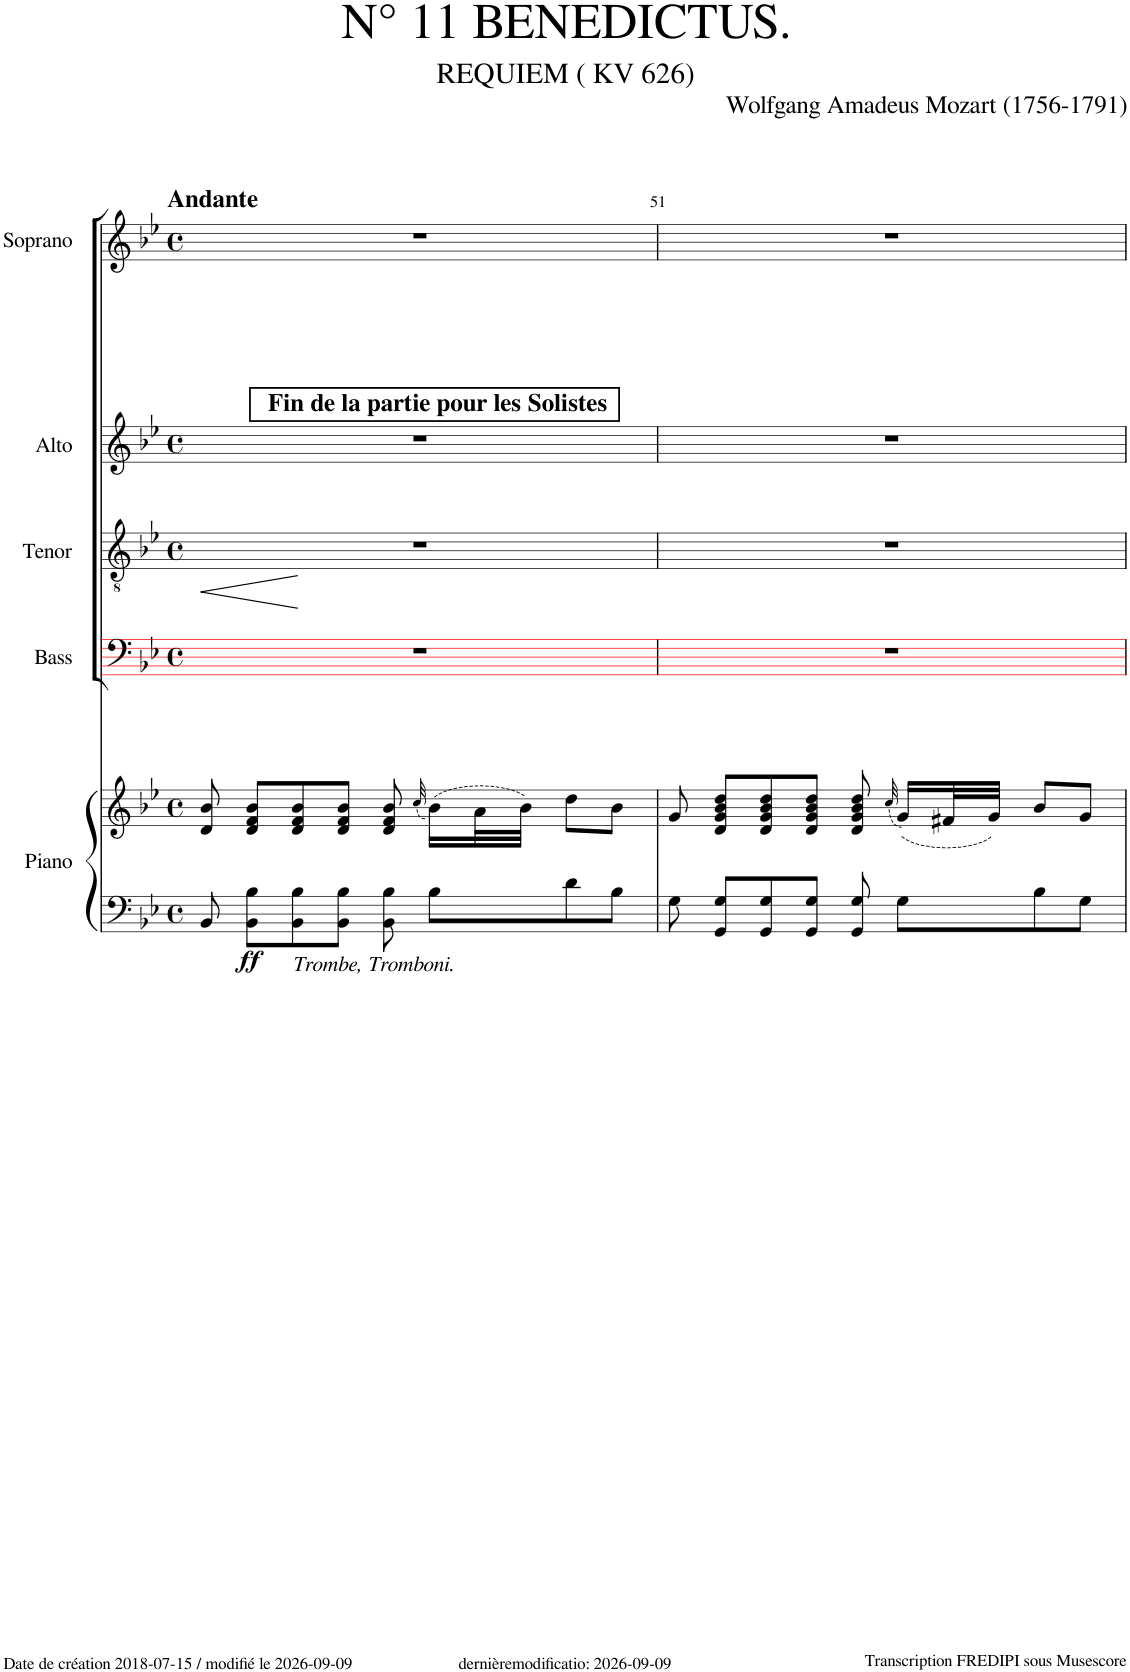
**kern	**kern	**dynam	**kern	**kern	**dynam	**kern	**kern
*part5	*part5	*part5	*part4	*part3	*part3	*part2	*part1
*staff6	*staff5	*staff5/6	*staff4	*staff3	*staff3	*staff2	*staff1
*I"Piano	*	*	*I"Bass	*I"Tenor	*	*I"Alto	*I"Soprano
*I'Pno	*	*	*	*	*	*	*
*	*	*	*stria5	*	*	*	*
*clefF4	*clefG2	*	*clefF4	*clefGv2	*	*clefG2	*clefG2
*	*	*	*ITrd8c14	*	*	*	*
*k[b-e-]	*k[b-e-]	*	*k[b-e-]	*k[b-e-]	*	*k[b-e-]	*k[b-e-]
*M4/4	*M4/4	*	*M4/4	*M4/4	*	*M4/4	*M4/4
*met(c)	*met(c)	*	*met(c)	*met(c)	*	*met(c)	*met(c)
=50	=50	=50	=50	=50	=50	=50	=50
!	!	!	!	!	!	!	!LO:TX:a:B:t=Andante
!	!	!	!	!	!	!	!LO:TX:b:B:t=Fin de la partie pour les Solistes
!	!	!	!	!	!LO:HP:b	!	!
8BB-/	8d/ 8b-/	.	1r	1r	<	1r	1r
!	!	!LO:DY:b=2	!	!	!	!	!
8BB-\ 8B-\L	8d/ 8f/ 8b-/L	ff	.	.	.	.	.
!LO:TX:b:i:t=Trombe, Tromboni.	!	!	!	!	!	!	!
8BB-\ 8B-\	8d/ 8f/ 8b-/	.	.	.	.	.	.
8BB-\ 8B-\J	8d/ 8f/ 8b-/J	.	.	.	.	.	.
8BB-\ 8B-\	8d/ 8f/ 8b-/	.	.	.	.	.	.
.	(32qcc/	.	.	.	.	.	.
8B-'\L	(16b-\LL)	.	.	.	.	.	.
.	32a\L	.	.	.	.	.	.
.	32b-\JJJ)	.	.	.	.	.	.
8d'\	8dd'\L	.	.	.	.	.	.
8B-'\J	8b-'\J	.	.	.	.	.	.
.	.	.	.	.	[	.	.
=51	=51	=51	=51	=51	=51	=51	=51
8G\	8g/	.	1r	1r	.	1r	1r
8GG/ 8G/L	8d/ 8g/ 8b-/ 8dd/L	.	.	.	.	.	.
8GG/ 8G/	8d/ 8g/ 8b-/ 8dd/	.	.	.	.	.	.
8GG/ 8G/J	8d/ 8g/ 8b-/ 8dd/J	.	.	.	.	.	.
8GG/ 8G/	8d/ 8g/ 8b-/ 8dd/	.	.	.	.	.	.
.	(32qcc/	.	.	.	.	.	.
8G'\L	(16g/LL)	.	.	.	.	.	.
.	32f#X/L	.	.	.	.	.	.
.	32g/JJJ)	.	.	.	.	.	.
8B-'\	8b-'/L	.	.	.	.	.	.
8G'\J	8g'/J	.	.	.	.	.	.
=	=	=	=	=	=	=	=
*-	*-	*-	*-	*-	*-	*-	*-
